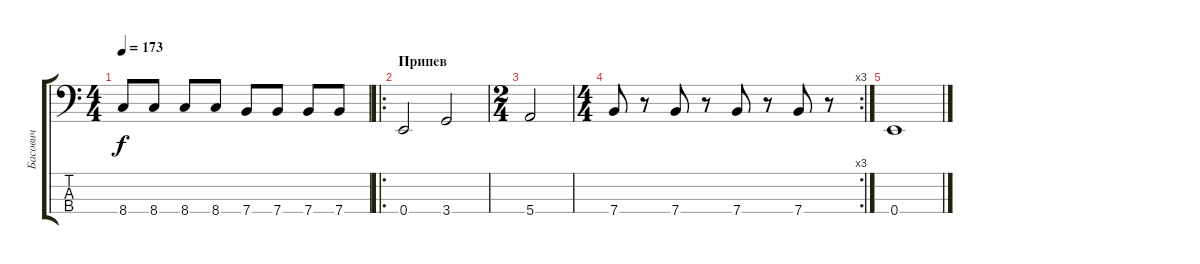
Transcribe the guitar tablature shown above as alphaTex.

\track ("Басович" "Басович") {instrument electricbasspick}
\staff {score tabs}
\tuning (G2 D2 A1 E1) {hide}
\ts (4 4)
\tempo 173
\clef f4
\ks c
8.4.8{dy f} 8.4.8 8.4.8 8.4.8 7.4.8 7.4.8 7.4.8 7.4.8 |
\ro
\section ("" "Припев")
0.4.2 3.4.2 |
\ts (2 4)
5.4.2 |
\rc 3
\ts (4 4)
7.4.8 r.8 7.4.8 r.8 7.4.8 r.8 7.4.8 r.8 |
0.4.1
